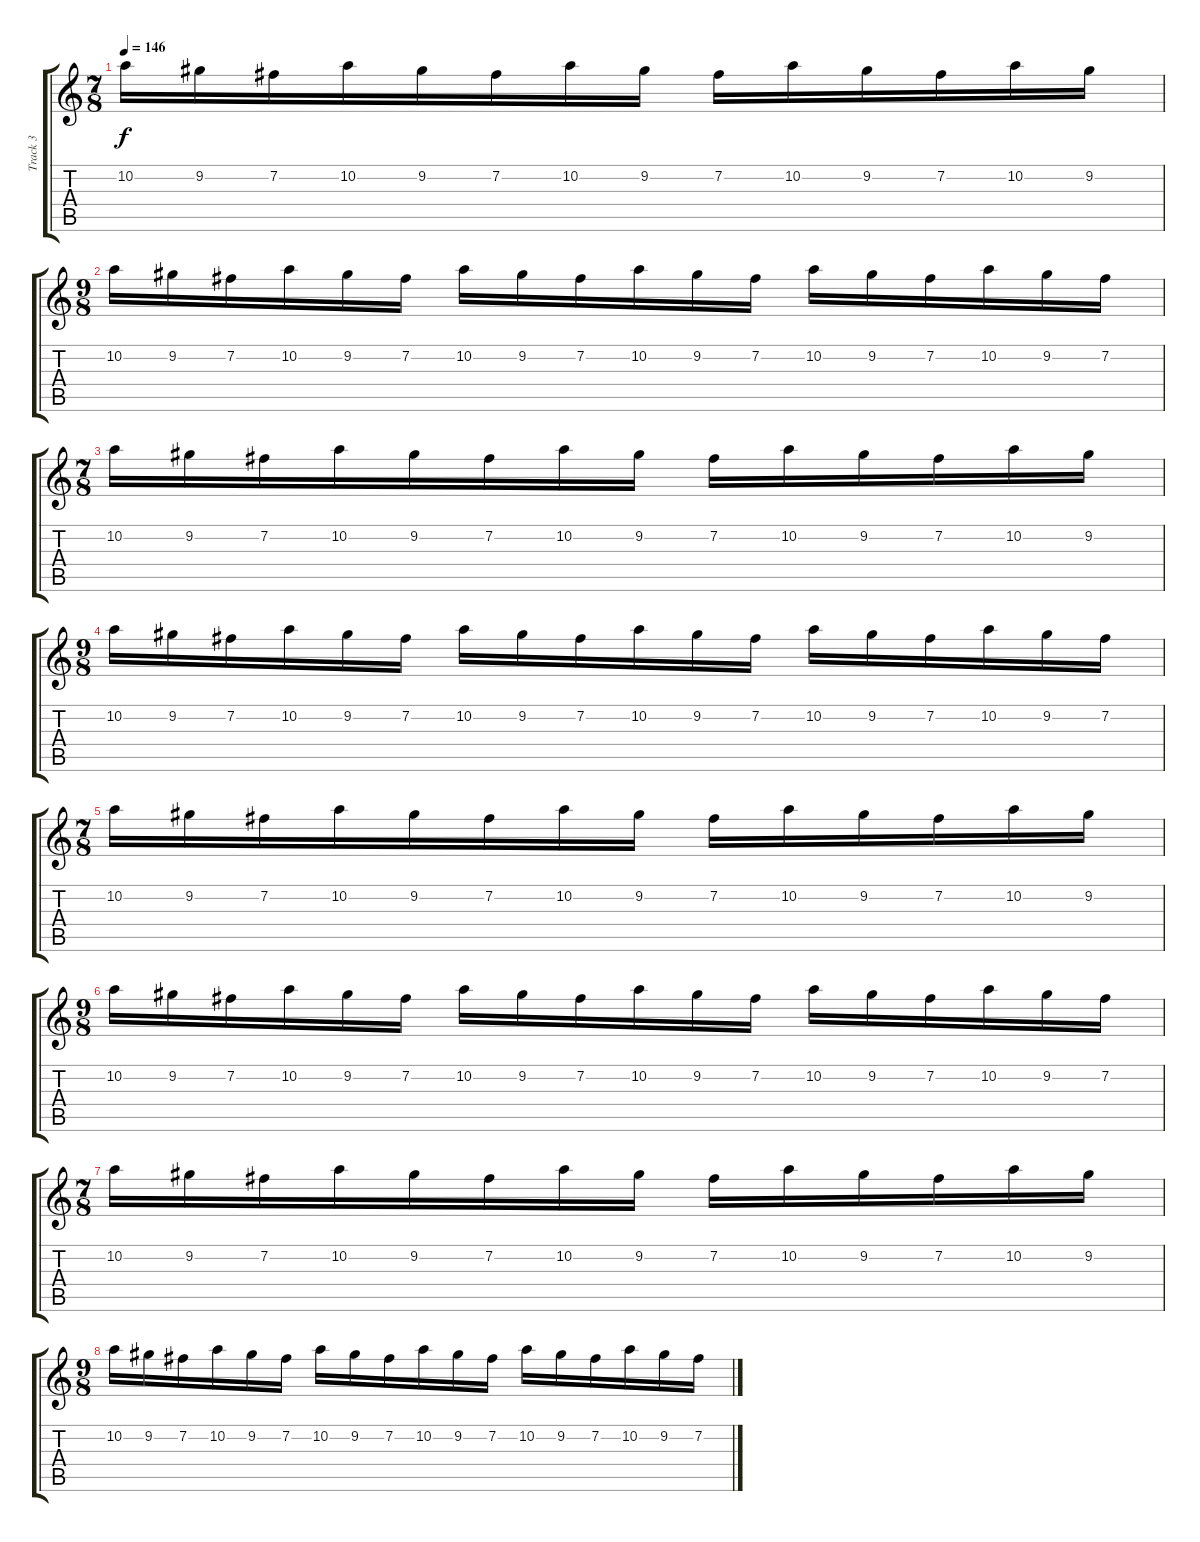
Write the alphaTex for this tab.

\track ("Track 3" "Track 3") {instrument distortionguitar}
\staff {score tabs}
\tuning (E4 B3 G3 B2 Gb2 B1) {hide}
\ts (7 8)
\tempo 146
\clef g2
\ks c
10.2.16{dy f} 9.2.16 7.2.16 10.2.16 9.2.16 7.2.16 10.2.16 9.2.16 7.2.16 10.2.16 9.2.16 7.2.16 10.2.16 9.2.16 |
\ts (9 8)
10.2.16 9.2.16 7.2.16 10.2.16 9.2.16 7.2.16 10.2.16 9.2.16 7.2.16 10.2.16 9.2.16 7.2.16 10.2.16 9.2.16 7.2.16 10.2.16 9.2.16 7.2.16 |
\ts (7 8)
10.2.16 9.2.16 7.2.16 10.2.16 9.2.16 7.2.16 10.2.16 9.2.16 7.2.16 10.2.16 9.2.16 7.2.16 10.2.16 9.2.16 |
\ts (9 8)
10.2.16 9.2.16 7.2.16 10.2.16 9.2.16 7.2.16 10.2.16 9.2.16 7.2.16 10.2.16 9.2.16 7.2.16 10.2.16 9.2.16 7.2.16 10.2.16 9.2.16 7.2.16 |
\ts (7 8)
10.2.16 9.2.16 7.2.16 10.2.16 9.2.16 7.2.16 10.2.16 9.2.16 7.2.16 10.2.16 9.2.16 7.2.16 10.2.16 9.2.16 |
\ts (9 8)
10.2.16 9.2.16 7.2.16 10.2.16 9.2.16 7.2.16 10.2.16 9.2.16 7.2.16 10.2.16 9.2.16 7.2.16 10.2.16 9.2.16 7.2.16 10.2.16 9.2.16 7.2.16 |
\ts (7 8)
10.2.16 9.2.16 7.2.16 10.2.16 9.2.16 7.2.16 10.2.16 9.2.16 7.2.16 10.2.16 9.2.16 7.2.16 10.2.16 9.2.16 |
\ts (9 8)
10.2.16 9.2.16 7.2.16 10.2.16 9.2.16 7.2.16 10.2.16 9.2.16 7.2.16 10.2.16 9.2.16 7.2.16 10.2.16 9.2.16 7.2.16 10.2.16 9.2.16 7.2.16
